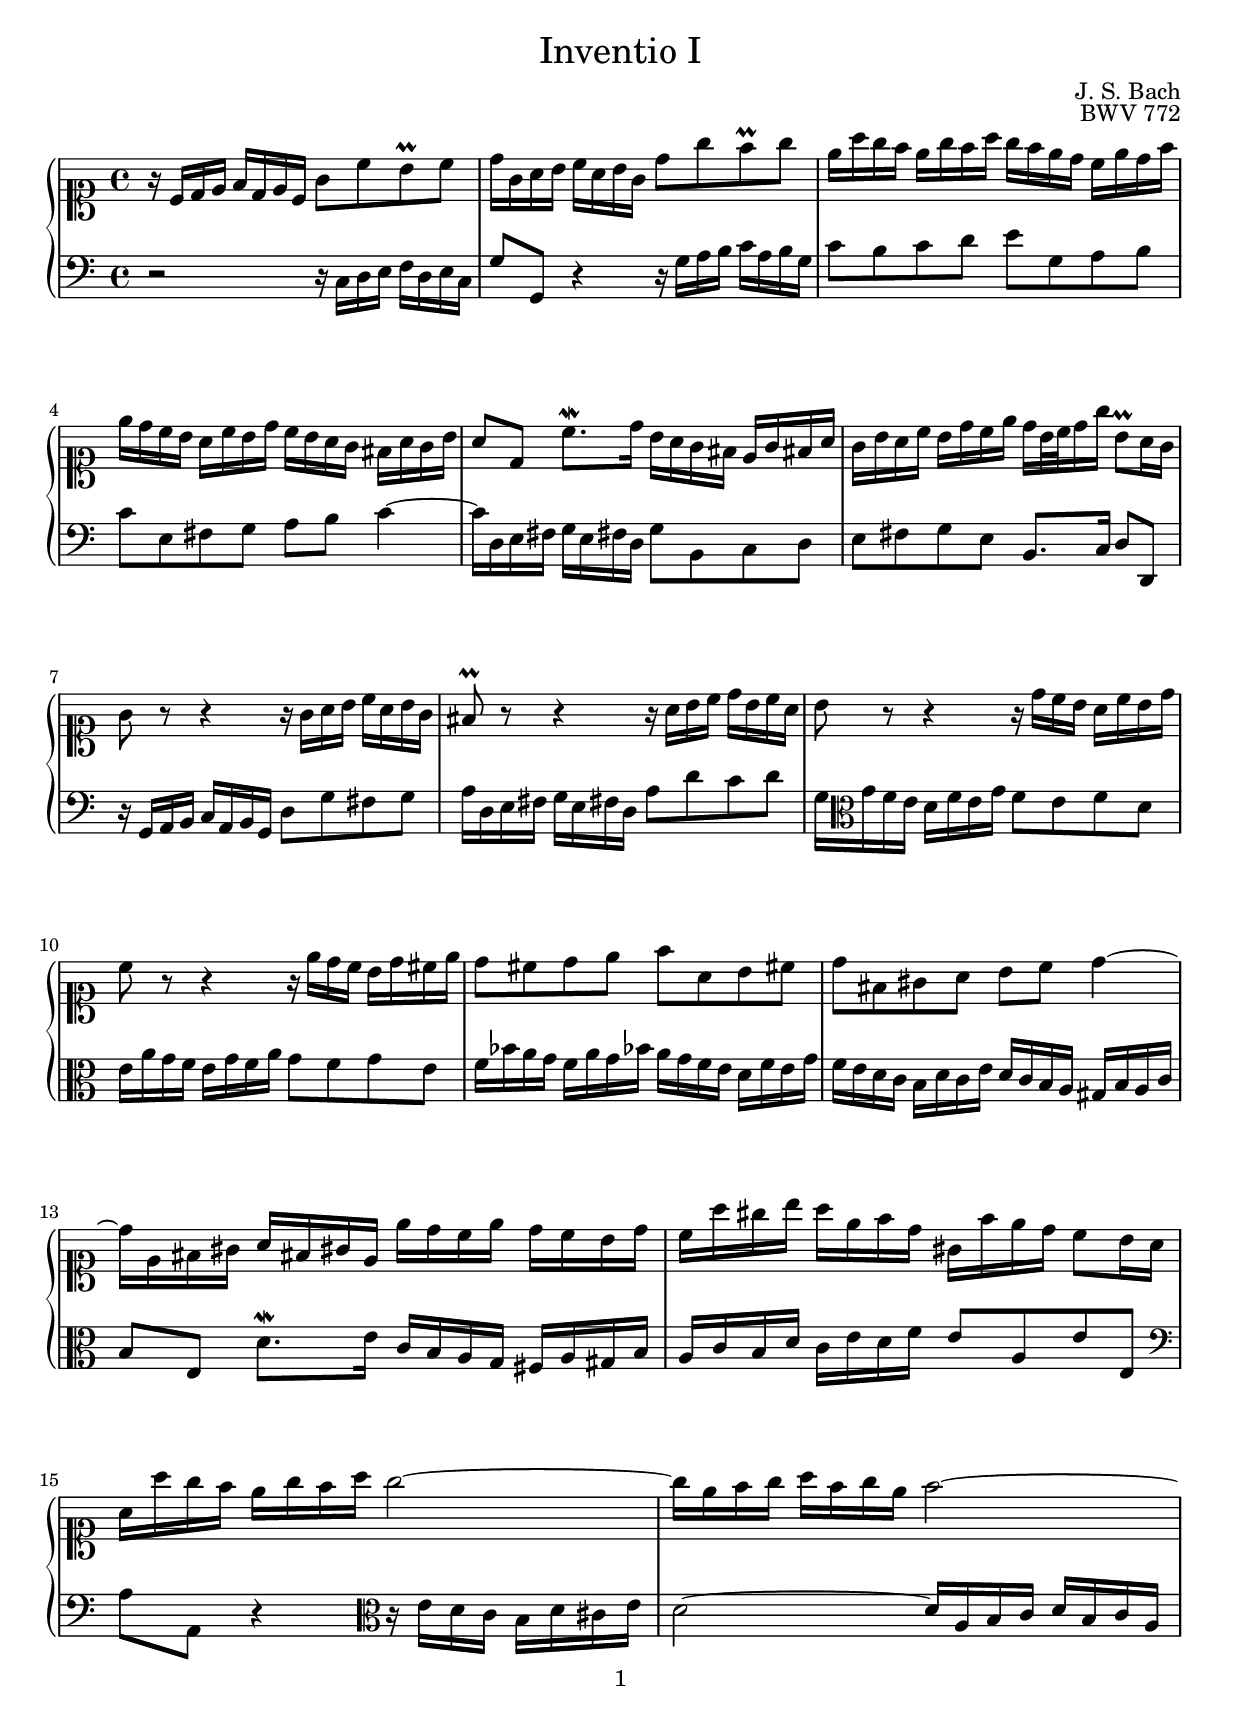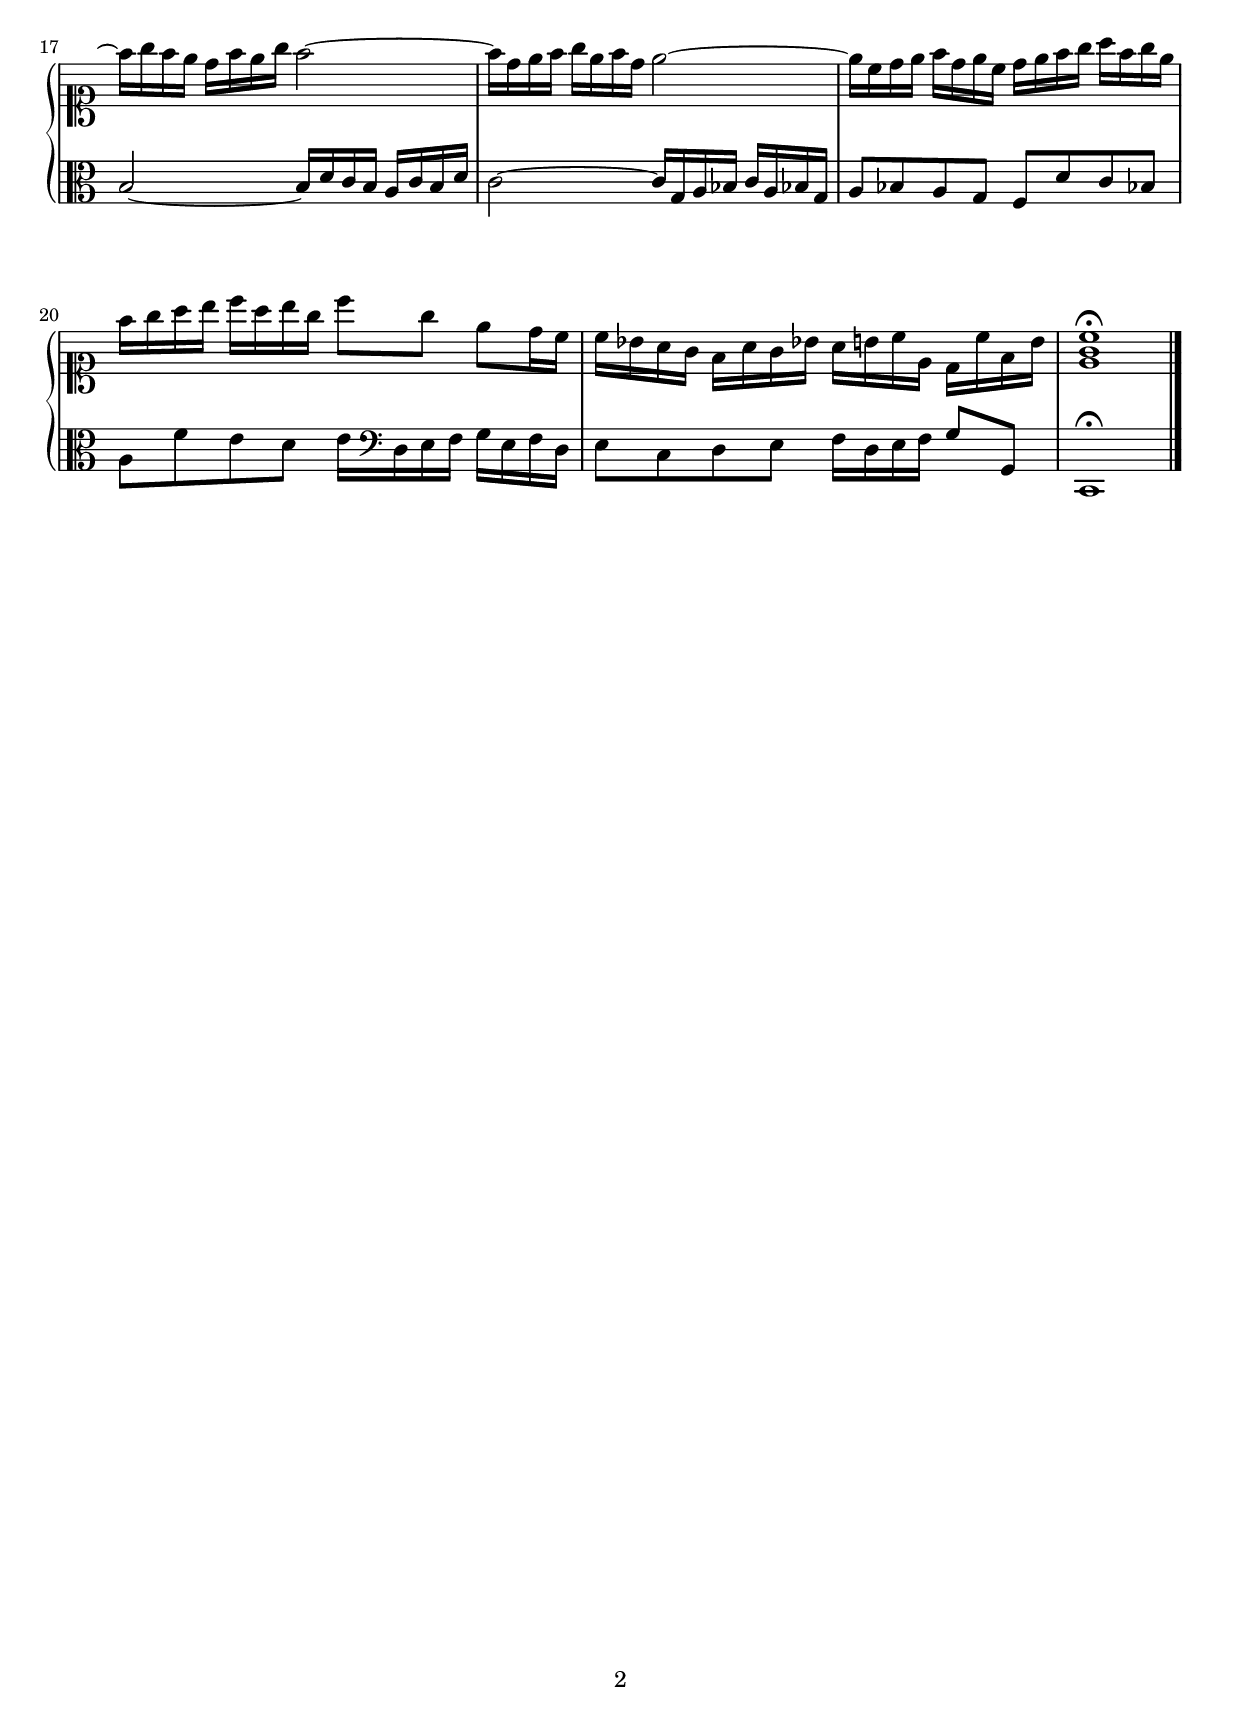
\version "2.18.2"
\language "english"

#(set-default-paper-size "a4")

\paper {
	top-margin = .8\cm
	bottom-margin = 0.8\cm
	max-systems-per-page = 6

	% Page numbers bottom, centered
	% From Lilypond Notation Reference section 3.2.2 Custom titles headers and footers
	print-page-number = ##t
	print-first-page-number = ##t
	oddHeaderMarkup = \markup \null
	evenHeaderMarkup = \markup \null
	oddFooterMarkup = \markup {
		\fill-line {
			\on-the-fly \print-page-number-check-first
			\fromproperty #'page:page-number-string
		}
	}
	evenFooterMarkup = \oddFooterMarkup
	}

\layout {
 	indent = #0
}

\header {
	title = \markup {\medium "Inventio I" }
	composer = "J. S. Bach"
	opus = "BWV 772"
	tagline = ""
}


upst = \relative c' {
	\clef soprano
	\key c \major
	\time 4/4
	r16 c d e f d e c g'8 c b\prall c | d16 g, a b c a b g d'8 g f\prall g |
	e16 a g f e g f a g f e d c e d f | e d c b a c b d c b a g fs a g b |
	a8 d, c'8.\mordent d16 b a g fs e g fs a | g b a c b d c e d b32 c d16 g b,8\prall a16 g |
	g8 r r4 r16 g a b c a b g | fs8\prall r r4 r16 a b c d b c a |
	b8 r r4 r16 d c b a c b d | c8 r r4 r16 e d c b d cs e |
	d8 cs d e f a, b cs | d fs, gs a b c d4 ~ |
	d16 e, fs gs a fs gs e e' d c e d c b d | c a' gs b a e f d gs, f' e d c8 b16 a |
	a a' g f e g f a g2 ~ | g16 e f g a f g e f2 ~ |
	f16 g f e d f e g f2 ~ | f16 d e f g e f d e2 ~ |
	e16 c d e f d e c d e f g a f g e | f g a b c a b g c8 g e d16 c |
	c bf a g f a g bf a b! c e, d c' f, b | <c g e>1\fermata ||
	}

downst = \relative c {
	\clef bass
	r2 r16 c d e f d e c | g'8 g, r4 r16 g' a b c16 a b g |
	c8 b c d e g, a b | c e, fs g a b c4 ~ |
	c16 d, e fs g e fs d g8 b, c d | e fs g e b8. c16 d8 d,8 |
	r16 g a b c a b g d'8 g fs g | a16 d, e fs g e fs d a'8 d c d |
	g,16 \clef alto g' f e d f e g f8 e f d | e16 a g f e g f a g8 f g e |
	f16 bf a g f a g bf a g f e d f e g | f e d c b d c e d c b a gs b a c |
	b8 e, d'8.\mordent e16 c b a g fs a gs b | a c b d c e d f e8 a, e' e, | 
	\clef bass a a, r4 \clef alto r16 e'' d c b d cs e | d2 ~ d16 a b c d b c a |
	b2 ~ b16 d c b a c b d | c2 ~ c16 g a bf c a bf g |
	a8 bf a g f d' c bf | a f' e d e16 \clef bass d, e f g e f d |
	e8 c d e f16 d e f g8 g, | c,1\fermata \bar "|."
	}

\score {
	\new PianoStaff <<
	\new Staff = "up" {
		#(set-accidental-style 'forget)
		\override Script.padding = #0.55
		\upst
		}
	\new Staff = "down" {
		#(set-accidental-style 'forget)
		\override Script.padding = #0.2
		\downst
		}
	>>
}
